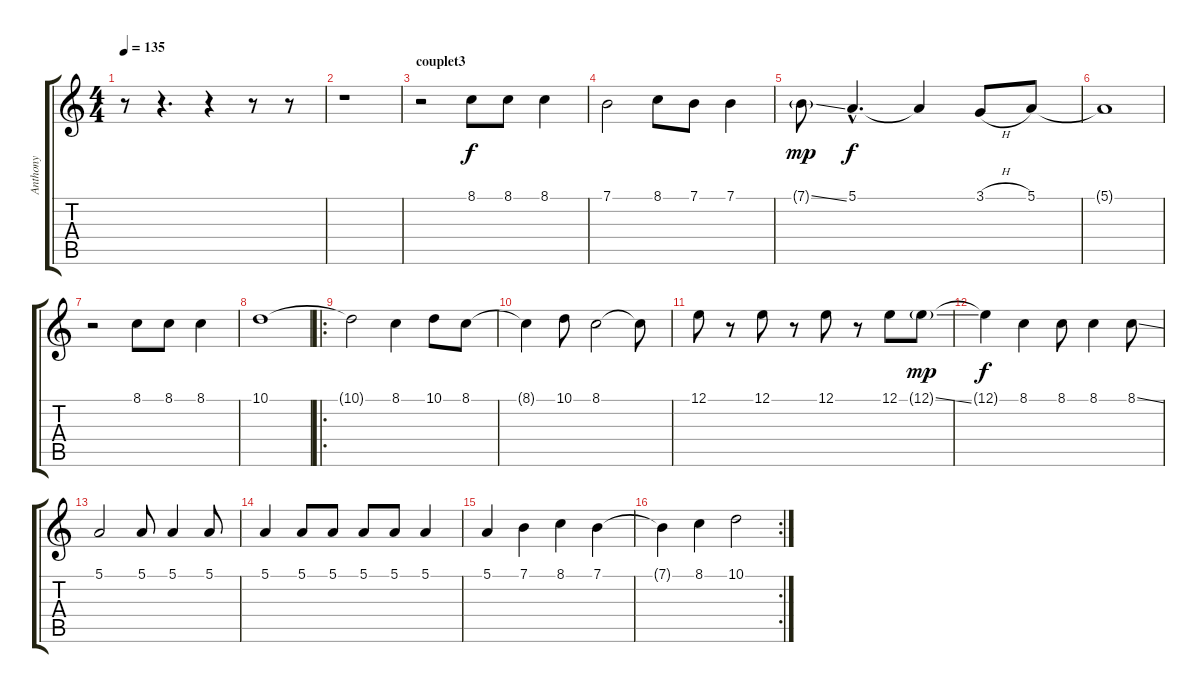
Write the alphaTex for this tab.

\track ("Anthony" "Anthony") {instrument lead5charang}
\staff {score tabs}
\tuning (E4 B3 G3 D3 A2 E2) {hide}
\ts (4 4)
\tempo 135
\clef g2
\ks c
r.8{dy f} r.4{d} r.4 r.8 r.8 |
r.1 |
\section ("" "couplet3")
r.2 8.1.8 8.1.8 8.1.4 |
7.1.2 8.1.8 7.1.8 7.1.4 |
7.1{ss g}.8{dy mp} 5.1{hac}.4{d dy f} 5.1{t}.4 3.1{h}.8 5.1.8 |
5.1{t}.1 |
r.2 8.1.8 8.1.8 8.1.4 |
10.1.1 |
\ro
\section ("" "")
10.1{t}.2 8.1.4 10.1.8 8.1.8 |
8.1{t}.4 10.1.8 8.1.2 8.1{t}.8 |
12.1.8 r.8 12.1.8 r.8 12.1.8 r.8 12.1.8 12.1{ss g}.8{dy mp} |
12.1{t}.4{dy f} 8.1.4 8.1.8 8.1.4 8.1{ss}.8 |
5.1.2 5.1.8 5.1.4 5.1.8 |
5.1.4 5.1.8 5.1.8 5.1.8 5.1.8 5.1.4 |
5.1.4 7.1.4 8.1.4 7.1.4 |
\rc 2
7.1{t}.4 8.1.4 10.1.2
